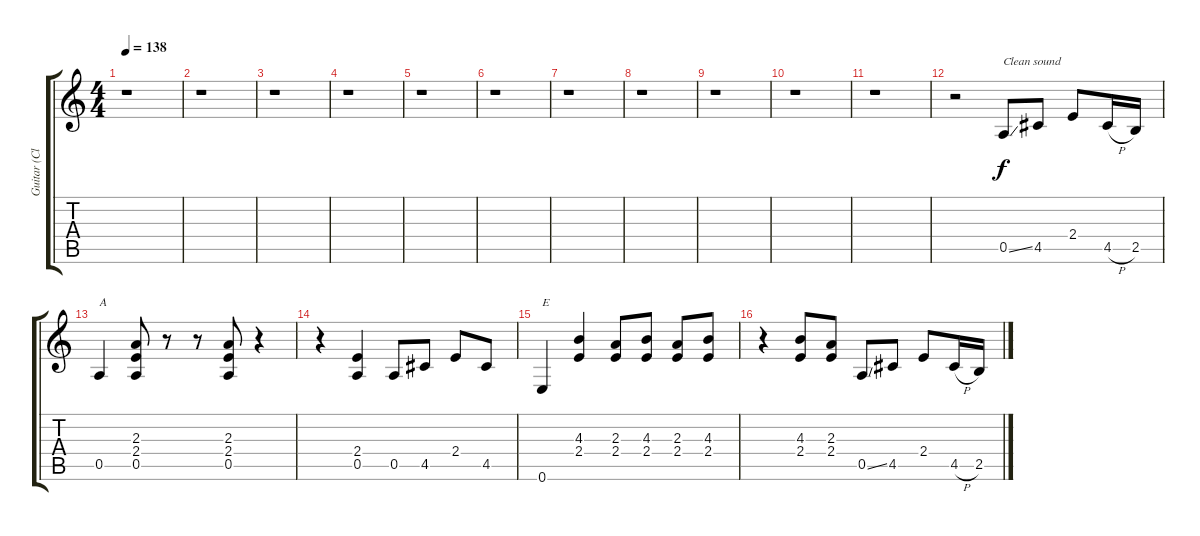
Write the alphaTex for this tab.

\track ("Guitar (Clean)" "Guitar (Cl") {instrument electricguitarclean}
\staff {score tabs}
\tuning (E4 B3 G3 D3 A2 E2) {hide}
\ts (4 4)
\tempo 138
\clef g2
\ks c
r.1{dy f instrument electricguitarclean} |
r.1 |
r.1 |
r.1 |
r.1 |
r.1 |
r.1 |
r.1 |
r.1 |
r.1 |
r.1 |
r.2 0.5{ss}.8{txt "Clean sound"} 4.5.8 2.4.8 4.5{h}.16 2.5.16 |
0.5.4{txt "A"} (2.3 2.4 0.5).8 r.8 r.8 (2.3 2.4 0.5).8 r.4 |
r.4 (2.4 0.5).4 0.5.8 4.5.8 2.4.8 4.5.8 |
0.6.4{txt "E"} (4.3 2.4).4 (2.3 2.4).8 (4.3 2.4).8 (2.3 2.4).8 (4.3 2.4).8 |
r.4 (4.3 2.4).8 (2.3 2.4).8 0.5{ss}.8 4.5.8 2.4.8 4.5{h}.16 2.5.16
